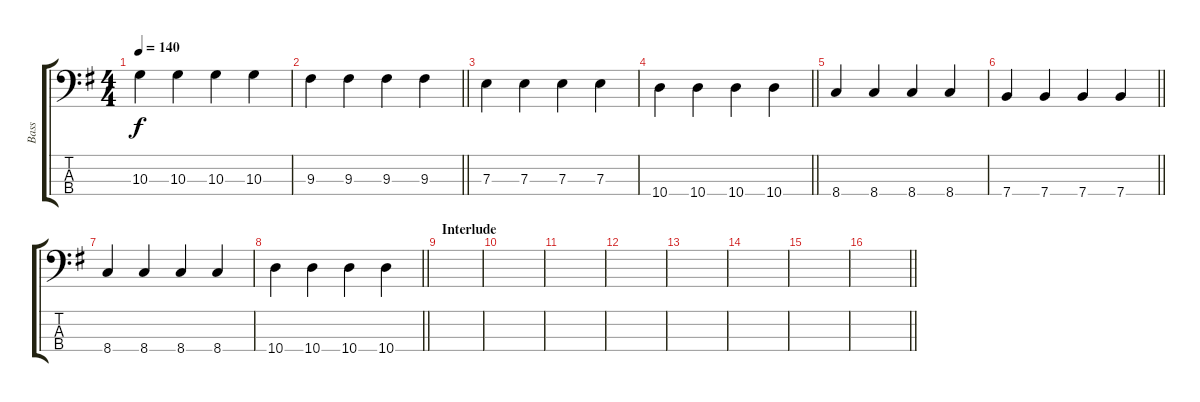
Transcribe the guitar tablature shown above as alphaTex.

\track ("Bass" "Bass") {instrument electricbassfinger}
\staff {score tabs}
\tuning (G2 D2 A1 E1) {hide}
\ts (4 4)
\tempo 140
\clef f4
\ks g
10.3.4{dy f} 10.3.4 10.3.4 10.3.4 |
\barLineRight lightlight
9.3.4 9.3.4 9.3.4 9.3.4 |
7.3.4 7.3.4 7.3.4 7.3.4 |
\barLineRight lightlight
10.4.4 10.4.4 10.4.4 10.4.4 |
8.4.4 8.4.4 8.4.4 8.4.4 |
\barLineRight lightlight
7.4.4 7.4.4 7.4.4 7.4.4 |
8.4.4 8.4.4 8.4.4 8.4.4 |
\barLineRight lightlight
10.4.4 10.4.4 10.4.4 10.4.4 |
\section ("" "Interlude")
|
|
|
|
|
|
|
\barLineRight lightlight
